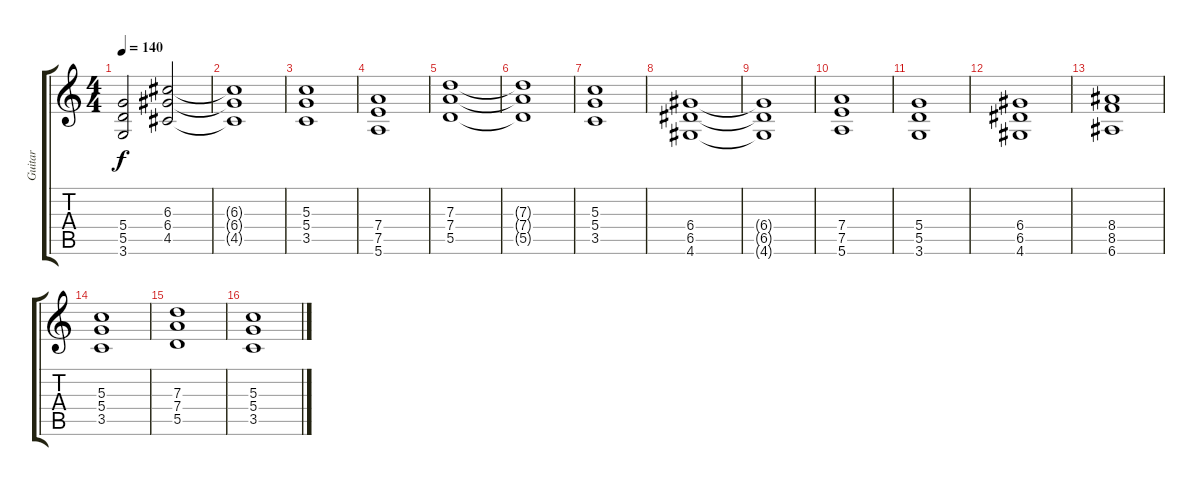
\track ("Guitar" "Guitar") {instrument distortionguitar}
\staff {score tabs}
\tuning (E4 B3 G3 D3 A2 E2) {hide}
\ts (4 4)
\tempo 140
\clef g2
\ks c
(5.4 5.5 3.6).2{dy f} (6.3 6.4 4.5).2 |
(6.3{t} 6.4{t} 4.5{t}).1 |
(5.3 5.4 3.5).1 |
(7.4 7.5 5.6).1 |
(7.3 7.4 5.5).1 |
(7.3{t} 7.4{t} 5.5{t}).1 |
(5.3 5.4 3.5).1 |
(6.4 6.5 4.6).1 |
(6.4{t} 6.5{t} 4.6{t}).1 |
(7.4 7.5 5.6).1 |
(5.4 5.5 3.6).1 |
(6.4 6.5 4.6).1 |
(8.4 8.5 6.6).1 |
(5.3 5.4 3.5).1 |
(7.3 7.4 5.5).1 |
(5.3 5.4 3.5).1
